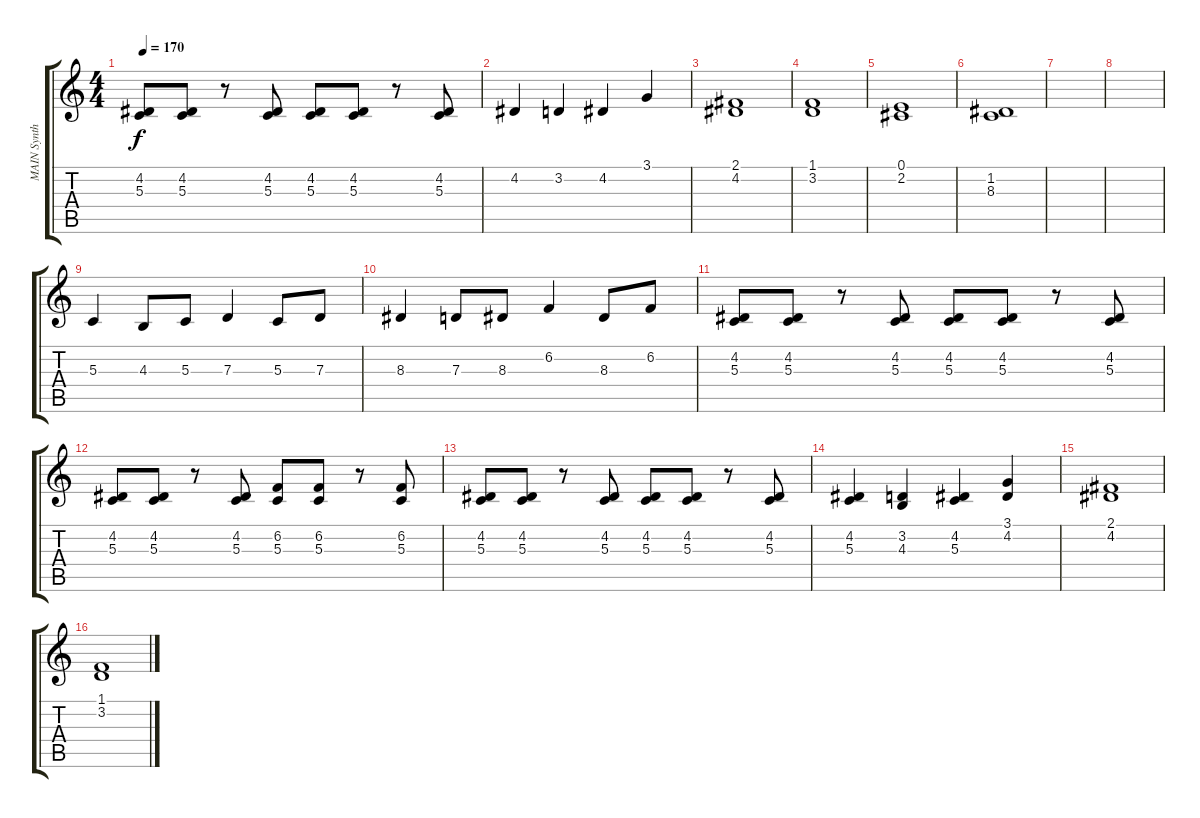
\track ("MAIN Synth 2" "MAIN Synth") {instrument clarinet}
\staff {score tabs}
\tuning (E4 B3 G3 D3 A2 E2) {hide}
\ts (4 4)
\tempo 170
\clef g2
\ks c
(4.2 5.3).8{dy f} (4.2 5.3).8 r.8 (4.2 5.3).8 (4.2 5.3).8 (4.2 5.3).8 r.8 (4.2 5.3).8 |
4.2.4 3.2.4 4.2.4 3.1.4 |
(2.1 4.2).1 |
(1.1 3.2).1 |
(0.1 2.2).1 |
(1.2 8.3).1 |
|
|
5.3.4 4.3.8 5.3.8 7.3.4 5.3.8 7.3.8 |
8.3.4 7.3.8 8.3.8 6.2.4 8.3.8 6.2.8 |
(4.2 5.3).8 (4.2 5.3).8 r.8 (4.2 5.3).8 (4.2 5.3).8 (4.2 5.3).8 r.8 (4.2 5.3).8 |
(4.2 5.3).8 (4.2 5.3).8 r.8 (4.2 5.3).8 (6.2 5.3).8 (6.2 5.3).8 r.8 (6.2 5.3).8 |
(4.2 5.3).8 (4.2 5.3).8 r.8 (4.2 5.3).8 (4.2 5.3).8 (4.2 5.3).8 r.8 (4.2 5.3).8 |
(4.2 5.3).4 (3.2 4.3).4 (4.2 5.3).4 (3.1 4.2).4 |
(2.1 4.2).1 |
(1.1 3.2).1
